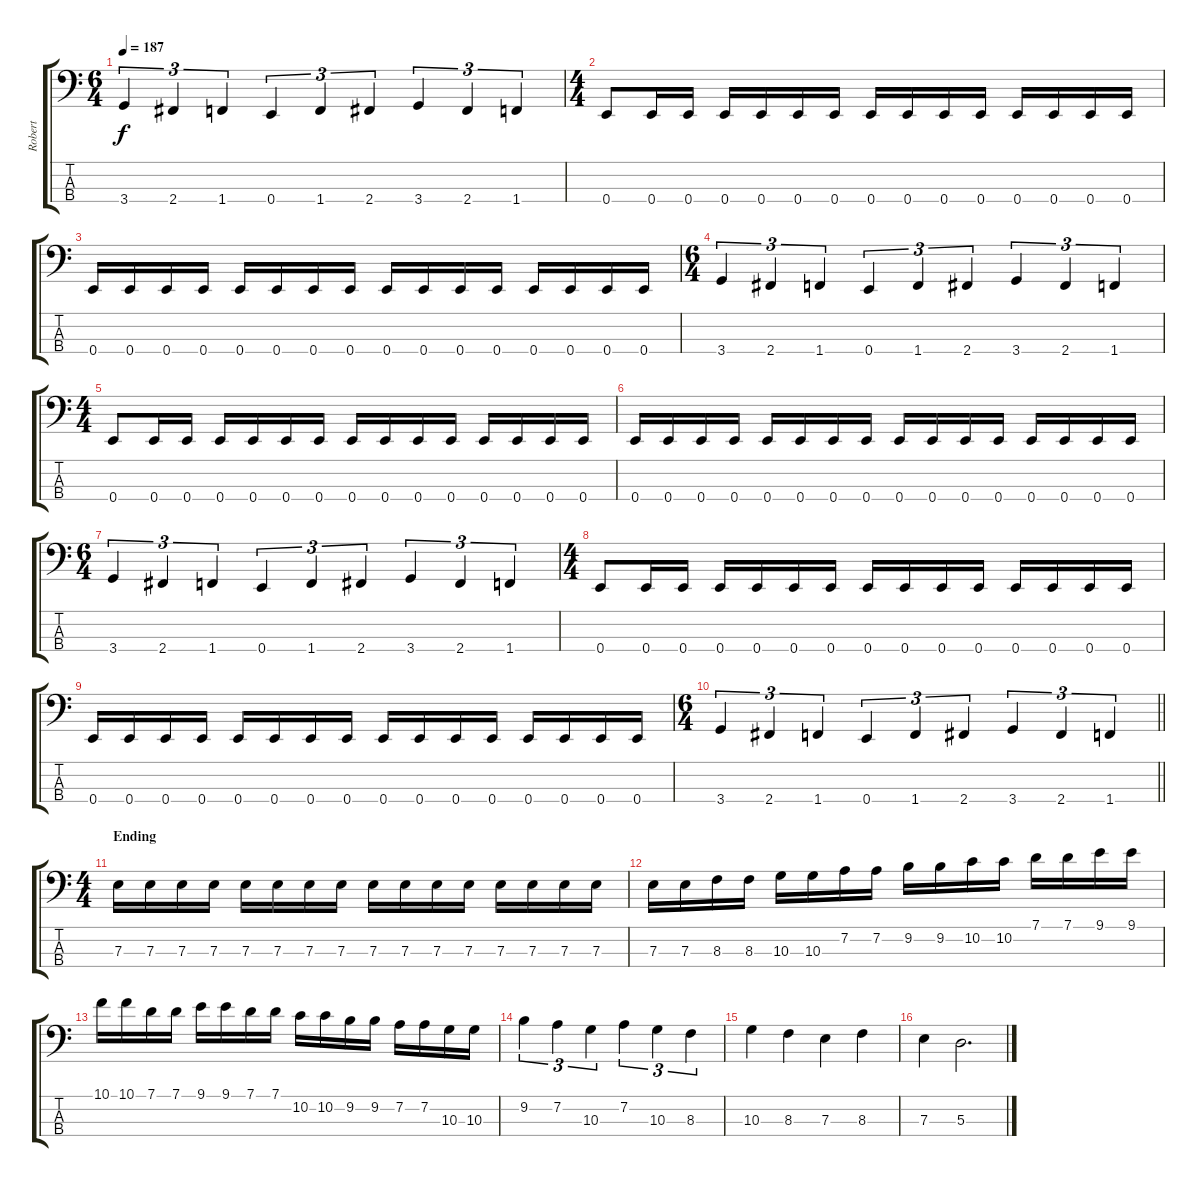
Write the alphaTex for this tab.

\track ("Robert" "Robert") {instrument electricbassfinger}
\staff {score tabs}
\tuning (G2 D2 A1 E1) {hide}
\ts (6 4)
\tempo 187
\clef f4
\ks c
3.4.4{tu (3 2) dy f} 2.4.4{tu (3 2)} 1.4.4{tu (3 2)} 0.4.4{tu (3 2)} 1.4.4{tu (3 2)} 2.4.4{tu (3 2)} 3.4.4{tu (3 2)} 2.4.4{tu (3 2)} 1.4.4{tu (3 2)} |
\ts (4 4)
0.4.8 0.4.16 0.4.16 0.4.16 0.4.16 0.4.16 0.4.16 0.4.16 0.4.16 0.4.16 0.4.16 0.4.16 0.4.16 0.4.16 0.4.16 |
0.4.16 0.4.16 0.4.16 0.4.16 0.4.16 0.4.16 0.4.16 0.4.16 0.4.16 0.4.16 0.4.16 0.4.16 0.4.16 0.4.16 0.4.16 0.4.16 |
\ts (6 4)
3.4.4{tu (3 2)} 2.4.4{tu (3 2)} 1.4.4{tu (3 2)} 0.4.4{tu (3 2)} 1.4.4{tu (3 2)} 2.4.4{tu (3 2)} 3.4.4{tu (3 2)} 2.4.4{tu (3 2)} 1.4.4{tu (3 2)} |
\ts (4 4)
0.4.8 0.4.16 0.4.16 0.4.16 0.4.16 0.4.16 0.4.16 0.4.16 0.4.16 0.4.16 0.4.16 0.4.16 0.4.16 0.4.16 0.4.16 |
0.4.16 0.4.16 0.4.16 0.4.16 0.4.16 0.4.16 0.4.16 0.4.16 0.4.16 0.4.16 0.4.16 0.4.16 0.4.16 0.4.16 0.4.16 0.4.16 |
\ts (6 4)
3.4.4{tu (3 2)} 2.4.4{tu (3 2)} 1.4.4{tu (3 2)} 0.4.4{tu (3 2)} 1.4.4{tu (3 2)} 2.4.4{tu (3 2)} 3.4.4{tu (3 2)} 2.4.4{tu (3 2)} 1.4.4{tu (3 2)} |
\ts (4 4)
0.4.8 0.4.16 0.4.16 0.4.16 0.4.16 0.4.16 0.4.16 0.4.16 0.4.16 0.4.16 0.4.16 0.4.16 0.4.16 0.4.16 0.4.16 |
0.4.16 0.4.16 0.4.16 0.4.16 0.4.16 0.4.16 0.4.16 0.4.16 0.4.16 0.4.16 0.4.16 0.4.16 0.4.16 0.4.16 0.4.16 0.4.16 |
\ts (6 4)
\barLineRight lightlight
3.4.4{tu (3 2)} 2.4.4{tu (3 2)} 1.4.4{tu (3 2)} 0.4.4{tu (3 2)} 1.4.4{tu (3 2)} 2.4.4{tu (3 2)} 3.4.4{tu (3 2)} 2.4.4{tu (3 2)} 1.4.4{tu (3 2)} |
\ts (4 4)
\section ("" "Ending")
7.3.16 7.3.16 7.3.16 7.3.16 7.3.16 7.3.16 7.3.16 7.3.16 7.3.16 7.3.16 7.3.16 7.3.16 7.3.16 7.3.16 7.3.16 7.3.16 |
7.3.16 7.3.16 8.3.16 8.3.16 10.3.16 10.3.16 7.2.16 7.2.16 9.2.16 9.2.16 10.2.16 10.2.16 7.1.16 7.1.16 9.1.16 9.1.16 |
10.1.16 10.1.16 7.1.16 7.1.16 9.1.16 9.1.16 7.1.16 7.1.16 10.2.16 10.2.16 9.2.16 9.2.16 7.2.16 7.2.16 10.3.16 10.3.16 |
9.2.4{tu (3 2)} 7.2.4{tu (3 2)} 10.3.4{tu (3 2)} 7.2.4{tu (3 2)} 10.3.4{tu (3 2)} 8.3.4{tu (3 2)} |
10.3.4 8.3.4 7.3.4 8.3.4 |
7.3.4 5.3.2{d}
